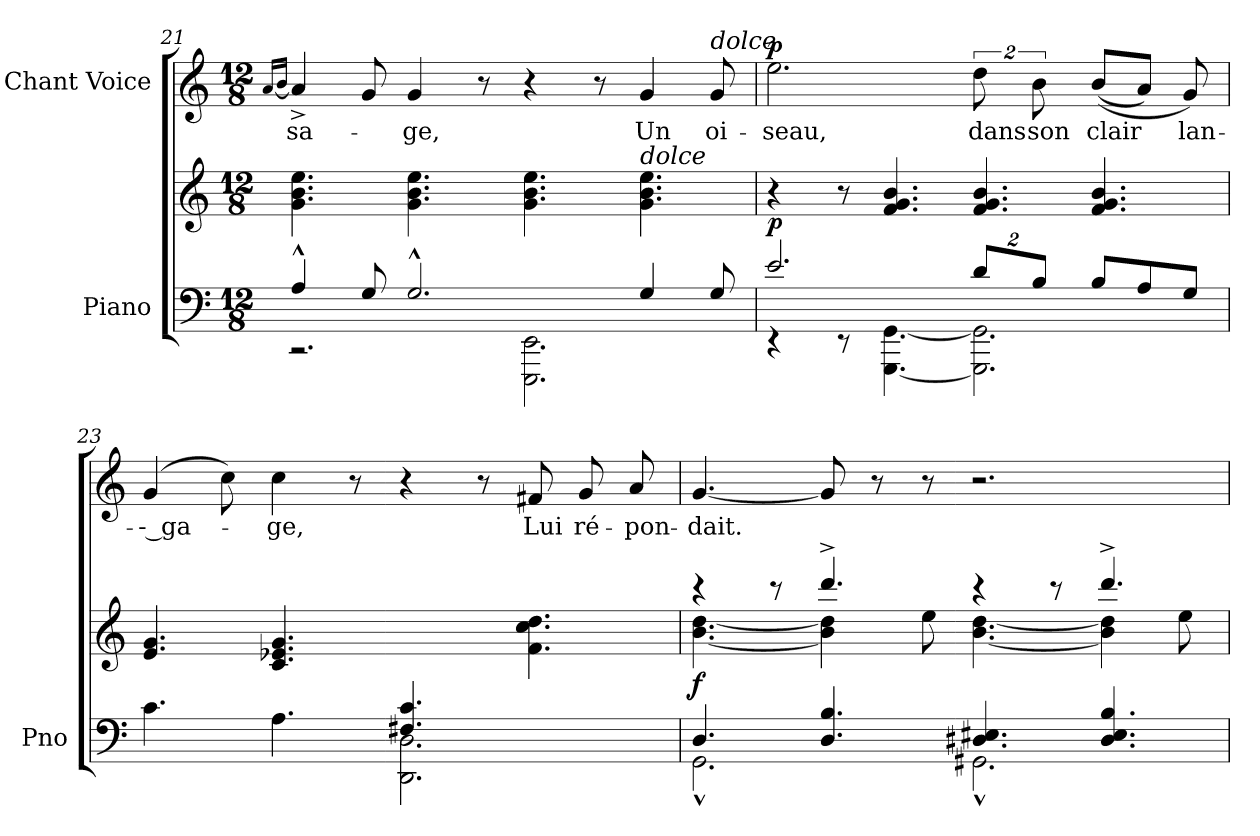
**kern	**kern	**dynam	**kern	**text	**dynam
*part2	*part2	*part2	*part1	*part1	*part1
*staff3	*staff2	*staff2/3	*staff1	*staff1	*staff1
*I"Piano	*	*	*I"Chant Voice	*	*
*I'Pno	*	*	*	*	*
*clefF4	*clefG2	*	*clefG2	*	*
*k[]	*k[]	*	*k[]	*	*
*M12/8	*M12/8	*	*M12/8	*	*
=21	=21	=21	=21	=21	=21
.	.	.	[16qa/LL	.	.
.	.	.	16qb/JJ	.	.
*^	*	*	*	*	*
4A^^/	2.r	4.g\ 4.b\ 4.ee\	.	4a^>/]	-sa-	.
8G/	.	.	.	8g/	.	.
2.G^^/	.	4.g\ 4.b\ 4.ee\	.	4g/	-ge,	.
.	.	.	.	8r	.	.
.	2.EEE\ 2.EE\	4.g\ 4.b\ 4.ee\	.	4r	.	.
.	.	.	.	8r	.	.
!	!	!LO:TX:i:t=dolce	!	!	!	!
4G/	.	4.g\ 4.b\ 4.ee\	.	4g/	Un	.
!	!	!	!	!LO:TX:i:t=dolce	!	!
8G/	.	.	.	8g/	oi-	.
=22	=22	=22	=22	=22	=22	=22
!	!	!	!LO:DY:b	!	!	!LO:DY:a
2.e/	4r	4r	p	2.ee\	-seau,	p
.	8r	8r	.	.	.	.
.	[4.GGG\ [4.GG\	4.f/ 4.g/ 4.b/	.	.	.	.
16%3d/L	2.GGG\] 2.GG\]	4.f/ 4.g/ 4.b/	.	16%3dd\	dans	.
16%3B/J	.	.	.	16%3b\	son	.
8B/L	.	4.f/ 4.g/ 4.b/	.	((>8b/L	clair	.
8A/	.	.	.	8a/J)	.	.
8G/J	.	.	.	8g/)	lan-	.
=23	=23	=23	=23	=23	=23	=23
2.ryy	4.c\	4.e/ 4.g/	.	(4g/	-- ga-	.
.	.	.	.	8cc\)	.	.
.	4.A\	4.c/ 4.e-X/ 4.g/	.	4cc\	-ge,	.
.	.	.	.	8r	.	.
(>4.F#X/ 4.c/	2.DD\ 2.D\	4.ryy	.	4r	.	.
.	.	.	.	8r	.	.
4.ryy	.	4.f\ 4.cc\ 4.dd\)	.	8f#X/	Lui	.
.	.	.	.	8g/	ré-	.
.	.	.	.	8a/	-pon-	.
=24	=24	=24	=24	=24	=24	=24
*	*	*^	*	*	*	*
!	!	!	!	!LO:DY:b	!	!	!
4.D/	2.GG^^\	4r	[4.b\ [4.dd\	f	[4.g/	-dait.	.
.	.	8r	.	.	.	.	.
4.D/ 4.B/	.	4.ddd^/	4b\] 4dd\]	.	8g/]	.	.
.	.	.	.	.	8r	.	.
.	.	.	8ee\	.	8r	.	.
4.D#X/ 4.E#X/	2.GG#X^^\	4r	[4.b\ [4.dd\	.	2.r	.	.
.	.	8r	.	.	.	.	.
4.D#/ 4.E#/ 4.B/	.	4.ddd^/	4b\] 4dd\]	.	.	.	.
.	.	.	8ee\	.	.	.	.
*v	*v	*	*	*	*	*	*
*	*v	*v	*	*	*	*
=	=	=	=	=	=
*-	*-	*-	*-	*-	*-
